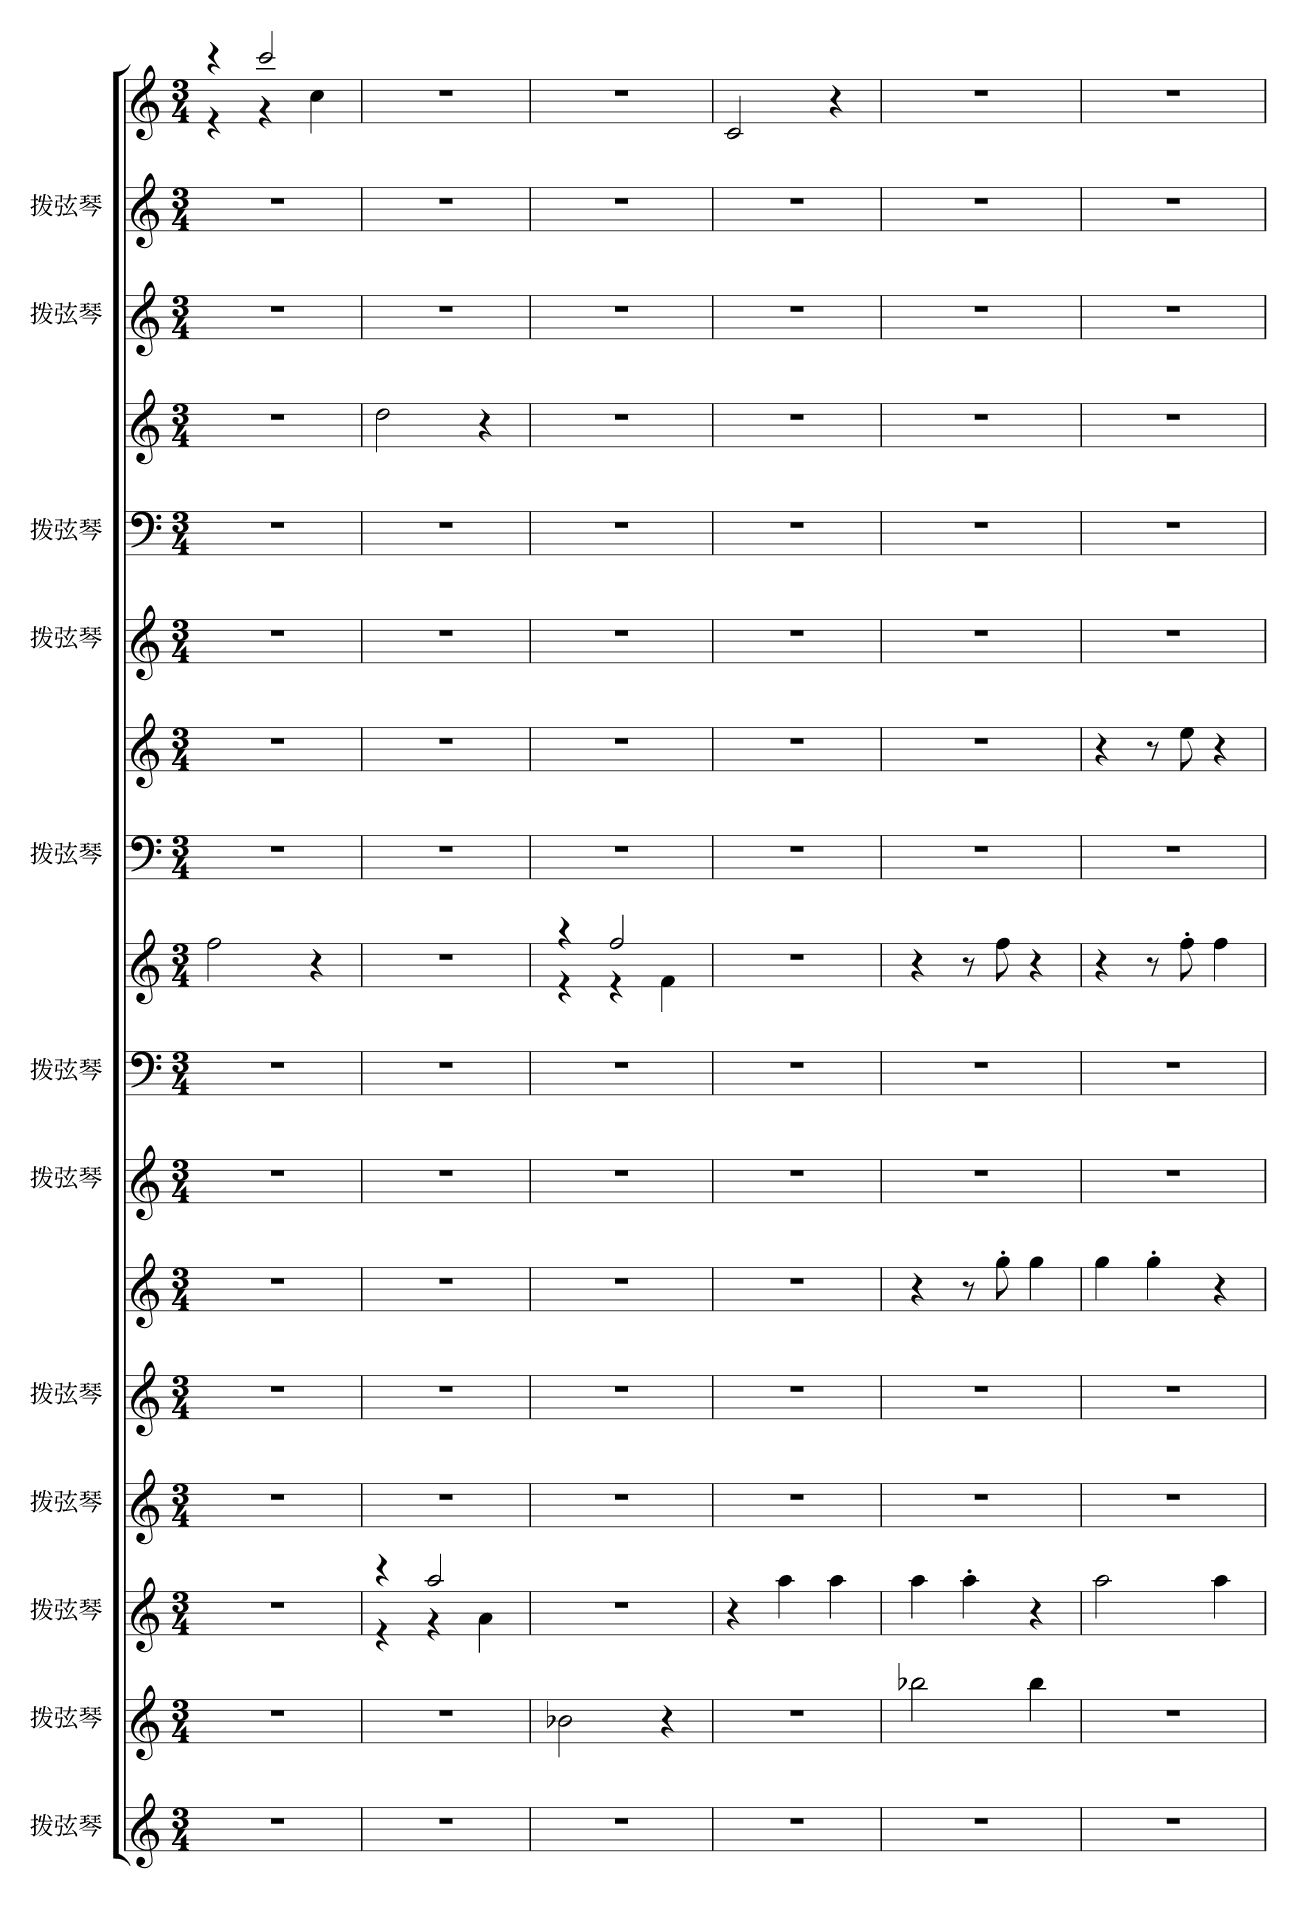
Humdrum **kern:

**kern	**kern	**kern	**kern	**kern	**kern	**kern	**kern	**kern	**kern	**kern	**kern	**kern	**kern	**kern	**kern	**kern
*part12	*part11	*part10	*part9	*part8	*part8	*part7	*part6	*part6	*part5	*part5	*part4	*part3	*part3	*part2	*part1	*part1
*staff17	*staff16	*staff15	*staff14	*staff13	*staff12	*staff11	*staff10	*staff9	*staff8	*staff7	*staff6	*staff5	*staff4	*staff3	*staff2	*staff1
*I"拨弦琴	*I"拨弦琴	*I"拨弦琴	*I"拨弦琴	*I"拨弦琴	*	*I"拨弦琴	*I"拨弦琴	*	*I"拨弦琴	*	*I"拨弦琴	*I"拨弦琴	*	*I"拨弦琴	*I"拨弦琴	*
*clefG2	*clefG2	*clefG2	*clefG2	*clefG2	*clefG2	*clefG2	*clefF4	*clefG2	*clefF4	*clefG2	*clefG2	*clefF4	*clefG2	*clefG2	*clefG2	*clefG2
*k[]	*k[]	*k[]	*k[]	*k[]	*k[]	*k[]	*k[]	*k[]	*k[]	*k[]	*k[]	*k[]	*k[]	*k[]	*k[]	*k[]
*M3/4	*M3/4	*M3/4	*M3/4	*M3/4	*M3/4	*M3/4	*M3/4	*M3/4	*M3/4	*M3/4	*M3/4	*M3/4	*M3/4	*M3/4	*M3/4	*M3/4
*MM190	*MM190	*MM190	*MM190	*MM190	*MM190	*MM190	*MM190	*MM190	*MM190	*MM190	*MM190	*MM190	*MM190	*MM190	*MM190	*MM190
=1	=1	=1	=1	=1	=1	=1	=1	=1	=1	=1	=1	=1	=1	=1	=1	=1
*	*	*	*	*	*	*	*	*	*	*	*	*	*	*	*	*^
2.r	2.r	2.r	2.r	2.r	2.r	2.r	2.r	2ff\	2.r	2.r	2.r	2.r	2.r	2.r	2.r	4r	4r
.	.	.	.	.	.	.	.	.	.	.	.	.	.	.	.	2ccc/	4r
.	.	.	.	.	.	.	.	4r	.	.	.	.	.	.	.	.	4cc\
*	*	*	*	*	*	*	*	*	*	*	*	*	*	*	*	*v	*v
=2	=2	=2	=2	=2	=2	=2	=2	=2	=2	=2	=2	=2	=2	=2	=2	=2
*	*	*^	*	*	*	*	*	*	*	*	*	*	*	*	*	*
2.r	2.r	4r	4r	2.r	2.r	2.r	2.r	2.r	2.r	2.r	2.r	2.r	2.r	2dd\	2.r	2.r	2.r
.	.	2aa/	4r	.	.	.	.	.	.	.	.	.	.	.	.	.	.
.	.	.	4a\	.	.	.	.	.	.	.	.	.	.	4r	.	.	.
*	*	*v	*v	*	*	*	*	*	*	*	*	*	*	*	*	*	*
=3	=3	=3	=3	=3	=3	=3	=3	=3	=3	=3	=3	=3	=3	=3	=3	=3
*	*	*	*	*	*	*	*	*^	*	*	*	*	*	*	*	*
2.r	2b-X\	2.r	2.r	2.r	2.r	2.r	2.r	4r	4r	2.r	2.r	2.r	2.r	2.r	2.r	2.r	2.r
.	.	.	.	.	.	.	.	2ff/	4r	.	.	.	.	.	.	.	.
.	4r	.	.	.	.	.	.	.	4f\	.	.	.	.	.	.	.	.
*	*	*	*	*	*	*	*	*v	*v	*	*	*	*	*	*	*	*
=4	=4	=4	=4	=4	=4	=4	=4	=4	=4	=4	=4	=4	=4	=4	=4	=4
2.r	2.r	4r	2.r	2.r	2.r	2.r	2.r	2.r	2.r	2.r	2.r	2.r	2.r	2.r	2.r	2c/
.	.	4aa\	.	.	.	.	.	.	.	.	.	.	.	.	.	.
.	.	4aa\	.	.	.	.	.	.	.	.	.	.	.	.	.	4r
=5	=5	=5	=5	=5	=5	=5	=5	=5	=5	=5	=5	=5	=5	=5	=5	=5
2.r	2bb-X\	4aa\	2.r	2.r	4r	2.r	2.r	4r	2.r	2.r	2.r	2.r	2.r	2.r	2.r	2.r
.	.	4aa'\	.	.	8r	.	.	8r	.	.	.	.	.	.	.	.
.	.	.	.	.	8gg'\	.	.	8ff\	.	.	.	.	.	.	.	.
.	4bb-\	4r	.	.	4gg\	.	.	4r	.	.	.	.	.	.	.	.
=6	=6	=6	=6	=6	=6	=6	=6	=6	=6	=6	=6	=6	=6	=6	=6	=6
2.r	2.r	2aa\	2.r	2.r	4gg\	2.r	2.r	4r	2.r	4r	2.r	2.r	2.r	2.r	2.r	2.r
.	.	.	.	.	4gg'\	.	.	8r	.	8r	.	.	.	.	.	.
.	.	.	.	.	.	.	.	8ff'\	.	8ee\	.	.	.	.	.	.
.	.	4aa\	.	.	4r	.	.	4ff\	.	4r	.	.	.	.	.	.
=	=	=	=	=	=	=	=	=	=	=	=	=	=	=	=	=
*-	*-	*-	*-	*-	*-	*-	*-	*-	*-	*-	*-	*-	*-	*-	*-	*-
